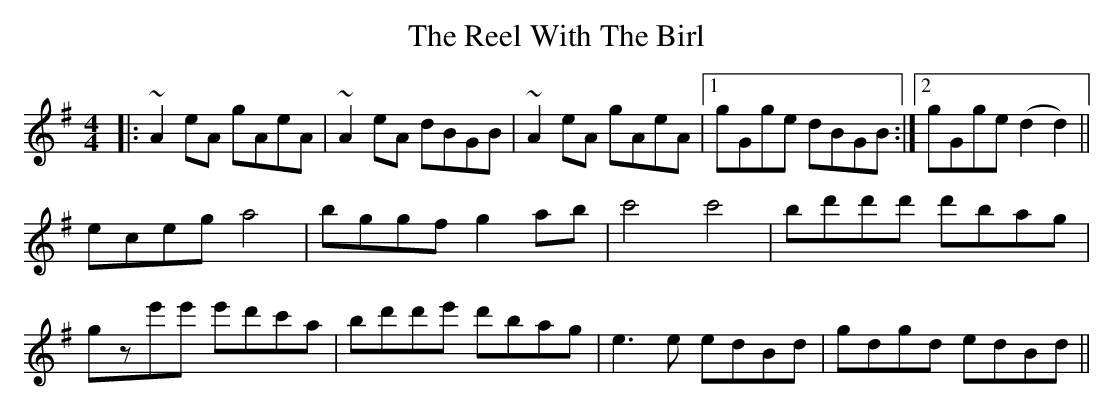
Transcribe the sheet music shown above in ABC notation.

X:1
T: The Reel With The Birl
M: 4/4
L: 1/8
K: Ador
|:~A2eA gAeA|~A2eA dBGB|~A2eA gAeA|1 gGge dBGB:|2 gGge (d2d2) ||
eceg a4|bggf g2ab|c'4 c'4|bd'd'd' d'bag|
gze'e' e'd'c'a|bd'd'e' d'bag|e3e edBd|gdgd edBd||
